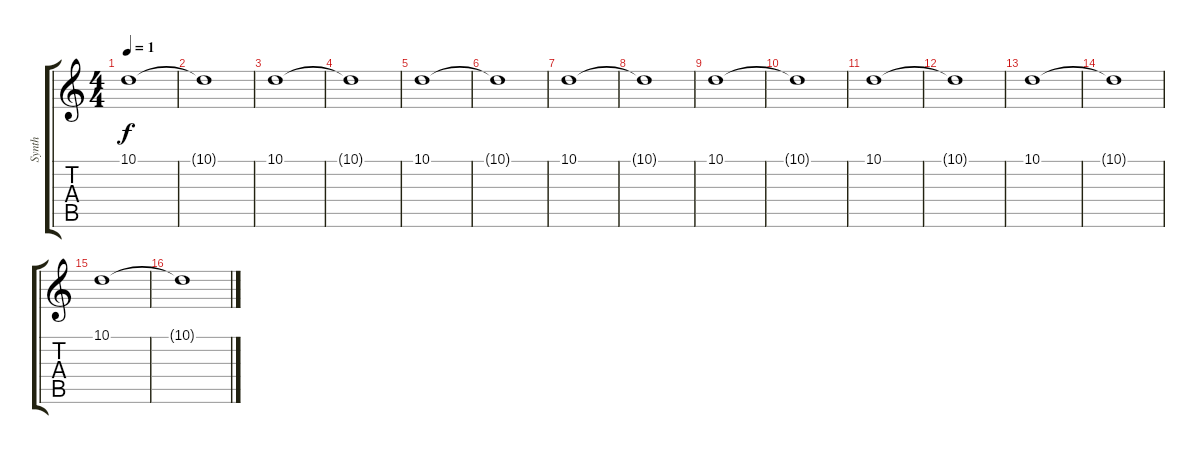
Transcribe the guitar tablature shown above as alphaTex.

\track ("Synth" "Synth") {instrument fx6goblins}
\staff {score tabs}
\tuning (E4 B3 G3 D3 A2 E2) {hide}
\ts (4 4)
\tempo 1
\clef g2
\ks c
10.1.1{dy f} |
10.1{t}.1 |
10.1.1 |
10.1{t}.1 |
10.1.1 |
10.1{t}.1 |
10.1.1 |
10.1{t}.1 |
10.1.1 |
10.1{t}.1 |
10.1.1 |
10.1{t}.1 |
10.1.1 |
10.1{t}.1 |
10.1.1 |
10.1{t}.1
